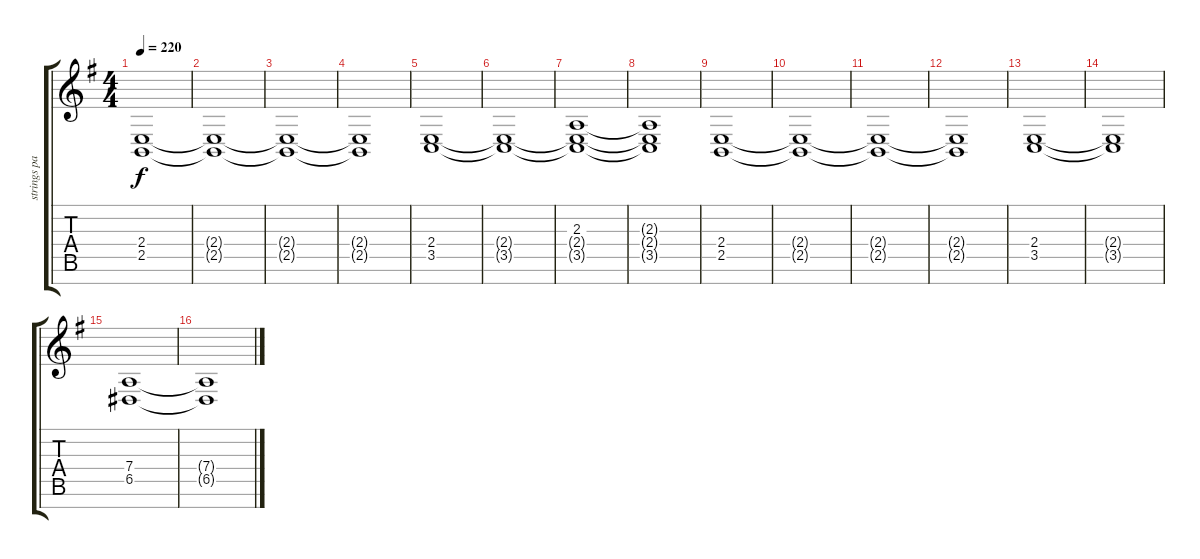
\track ("strings pad" "strings pa") {instrument stringensemble1}
\staff {score tabs}
\tuning (E4 B3 G3 D3 A2 E2 B1) {hide}
\ts (4 4)
\tempo 220
\clef g2
\ks eminor
(2.4 2.5).1{dy f} |
(2.4{t} 2.5{t}).1 |
(2.4{t} 2.5{t}).1 |
(2.4{t} 2.5{t}).1 |
(2.4 3.5).1 |
(2.4{t} 3.5{t}).1 |
(2.3 2.4{t} 3.5{t}).1 |
(2.3{t} 2.4{t} 3.5{t}).1 |
(2.4 2.5).1 |
(2.4{t} 2.5{t}).1 |
(2.4{t} 2.5{t}).1 |
(2.4{t} 2.5{t}).1 |
(2.4 3.5).1 |
(2.4{t} 3.5{t}).1 |
(7.4 6.5).1 |
(7.4{t} 6.5{t}).1
